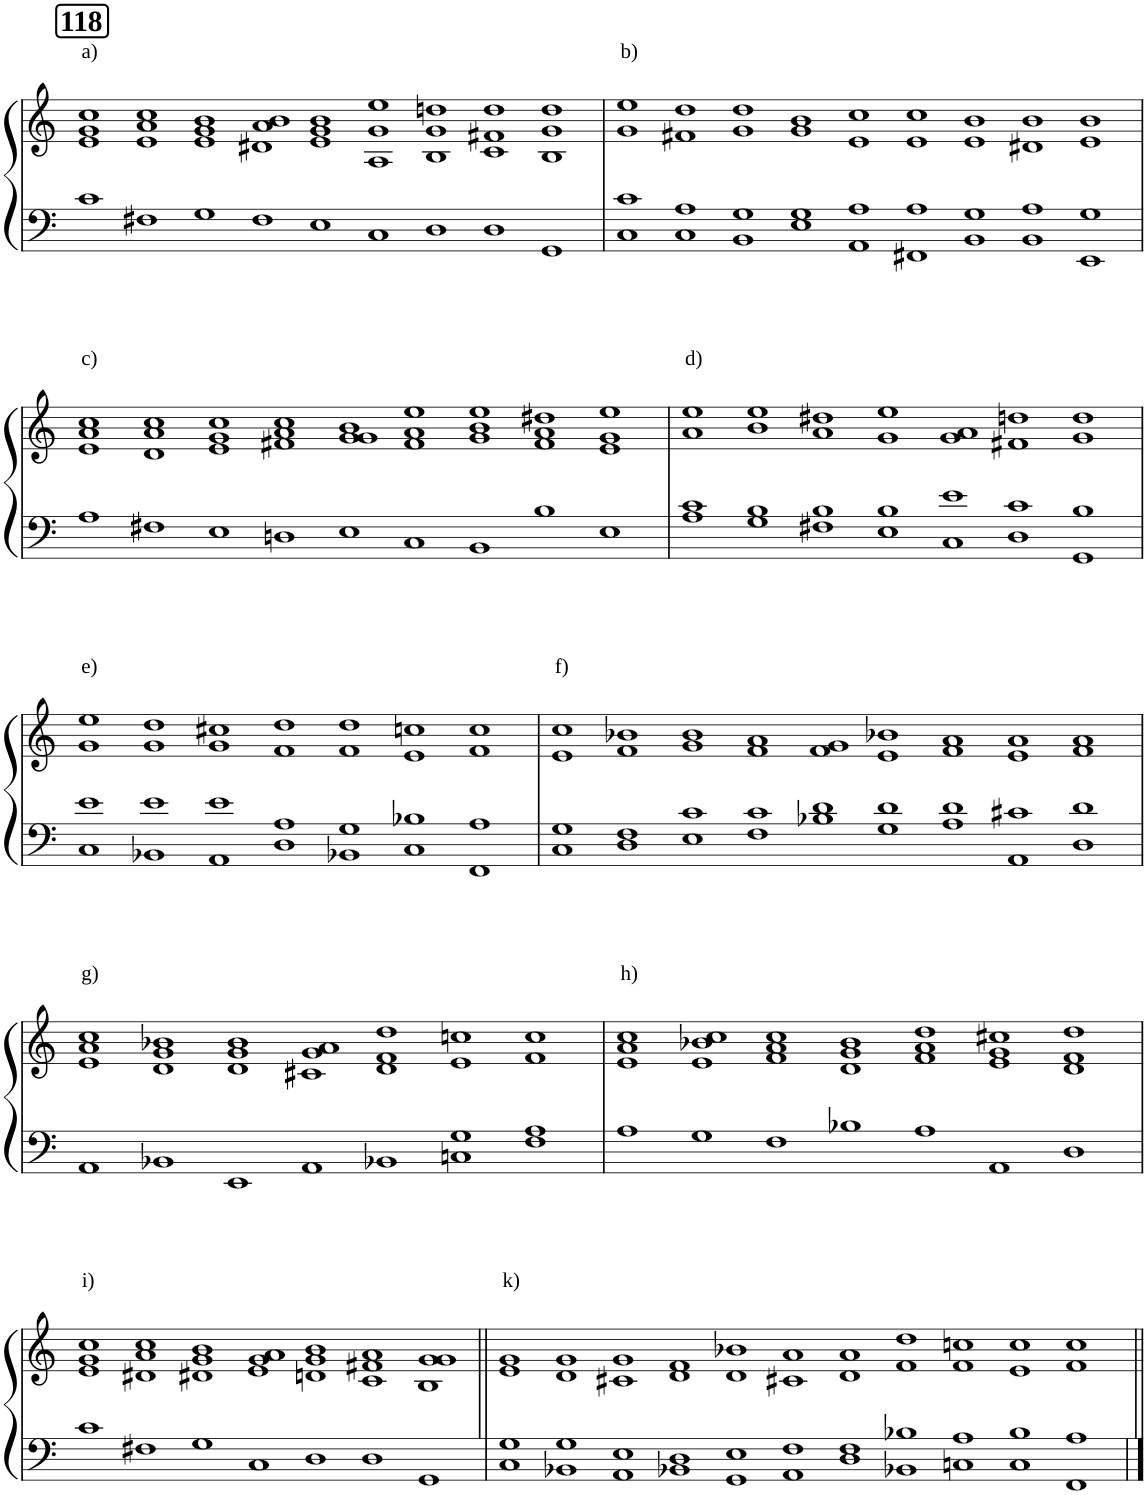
**kern	**kern
*part1	*part1
*staff2	*staff1
*I"Piano	*
*I'Pno	*
*clefF4	*clefG2
*k[]	*k[]
*M9/1	*M9/1
!!LO:REH:place=s1:a:B:cj:fs=14:t=118
=1	=1
*^	*^
*	*	*	*^
!	!	!LO:TX:a:t=a)	!	!
000ryy	1c	1cc	1g	1e
.	1F#X	1cc	1a	1e
.	1G	1b	1g	1e
.	1F#	1b	1a	1d#X
.	1E	1b	1g	1e
.	1C	1ee	1g	1A
.	1D	1ddn	1g	1B
.	1D	1dd	1f#X	1c
1ryy	1GG	1dd	1g	1B
=2	=2	=2	=2	=2
*	*^	*	*	*
!	!	!	!LO:TX:a:t=b)	!	!
*	*	*	*	*v	*v
000ryy	1c	1C	1ee	1g
.	1A	1C	1dd	1f#X
.	1G	1BB	1dd	1g
.	1G	1E	1b	1g
.	1A	1AA	1cc	1e
.	1A	1FF#X	1cc	1e
.	1G	1BB	1b	1e
.	1A	1BB	1b	1d#X
1ryy	1G	1EE	1b	1e
!!LO:LB:g=z
=3	=3	=3	=3	=3
*	*	*	*	*^
!	!	!	!LO:TX:a:t=c)	!	!
*	*v	*v	*	*	*
000ryy	1A	1cc	1a	1e
.	1F#X	1cc	1a	1d
.	1E	1cc	1g	1e
.	1Dn	1cc	1a	1f#X
.	1E	1b	1g	1g
.	1C	1ee	1a	1f#
.	1BB	1ee	1b	1g
.	1B	1dd#X	1a	1f#
1ryy	1E	1ee	1g	1e
*v	*v	*	*	*
*	*v	*v	*v
=4	=4
*M7/1	*M7/1
*^	*^
*	*^	*	*^
!	!	!	!LO:TX:a:t=d)	!	!
*	*	*	*	*v	*v
1%7ryy	1c	1A	1ee	1a
.	1B	1G	1ee	1b
.	1B	1F#X	1dd#X	1a
.	1B	1E	1ee	1g
.	1e	1C	1a	1g
.	1c	1D	1ddn	1f#X
.	1B	1GG	1dd	1g
!!LO:LB:g=z	!!
=5	=5	=5	=5	=5
!	!	!	!LO:TX:a:t=e)	!
1%7ryy	1e	1C	1ee	1g
.	1e	1BB-X	1dd	1g
.	1e	1AA	1cc#X	1g
.	1A	1D	1dd	1f
.	1G	1BB-X	1dd	1f
.	1B-X	1C	1ccn	1e
.	1A	1FF	1cc	1f
=6	=6	=6	=6	=6
*M9/1	*	*	*M9/1	*
!	!	!	!LO:TX:a:t=f)	!
000ryy	1G	1C	1cc	1e
.	1F	1D	1b-X	1f
.	1c	1E	1b-	1g
.	1c	1F	1a	1f
.	1d	1B-X	1g	1f
.	1d	1G	1b-X	1e
.	1d	1A	1a	1f
.	1c#X	1AA	1a	1e
1ryy	1d	1D	1a	1f
*	*	*	*v	*v
!!LO:LB:g=z
=7	=7	=7	=7
*M7/1	*	*	*M7/1
*	*	*	*^
*	*	*	*	*^
!	!	!	!LO:TX:a:t=g)	!	!
00ryy	1%7ryy	1AA	1cc	1a	1e
.	.	1BB-X	1b-X	1g	1d
.	.	1EE	1b-	1g	1d
.	.	1AA	1a	1g	1c#X
.	.	1BB-X	1dd	1f	1d
1G	.	1Cn	1ccn	1e	0ryy
1A	.	1F	1cc	1f	.
=8	=8	=8	=8	=8	=8
!	!	!	!LO:TX:a:t=h)	!	!
*	*v	*v	*	*	*
1%7ryy	1A	1cc	1a	1e
.	1G	1cc	1b-X	1e
.	1F	1cc	1a	1f
.	1B-X	1b-	1g	1d
.	1A	1dd	1a	1f
.	1AA	1cc#X	1g	1e
.	1D	1dd	1f	1d
!!LO:LB:g=z	!!	!!
=9	=9	=9	=9	=9
!	!	!LO:TX:a:t=i)	!	!
1%7ryy	1c	1cc	1g	1e
.	1F#X	1cc	1a	1d#X
.	1G	1b	1g	1d#X
.	1C	1a	1g	1e
.	1D	1b	1g	1dn
.	1D	1a	1f#X	1c
.	1GG	1g	1g	1B
*v	*v	*	*	*
*	*v	*v	*v
=10||	=10||
*M11/1	*M11/1
*^	*^
*	*^	*	*^
!	!	!	!LO:TX:a:t=k)	!	!
*	*	*	*	*v	*v
000ryy	1G	1C	1g	1e
.	1G	1BB-X	1g	1d
.	1E	1AA	1g	1c#X
.	1D	1BB-X	1f	1d
.	1E	1GG	1b-X	1d
.	1F	1AA	1a	1c#X
.	1F	1D	1a	1d
.	1B-X	1BB-X	1dd	1f
0.ryy	1A	1Cn	1ccn	1f
.	1B-	1C	1cc	1e
.	1A	1FF	1cc	1f
*v	*v	*v	*	*
*	*v	*v
=||	=||
*-	*-
